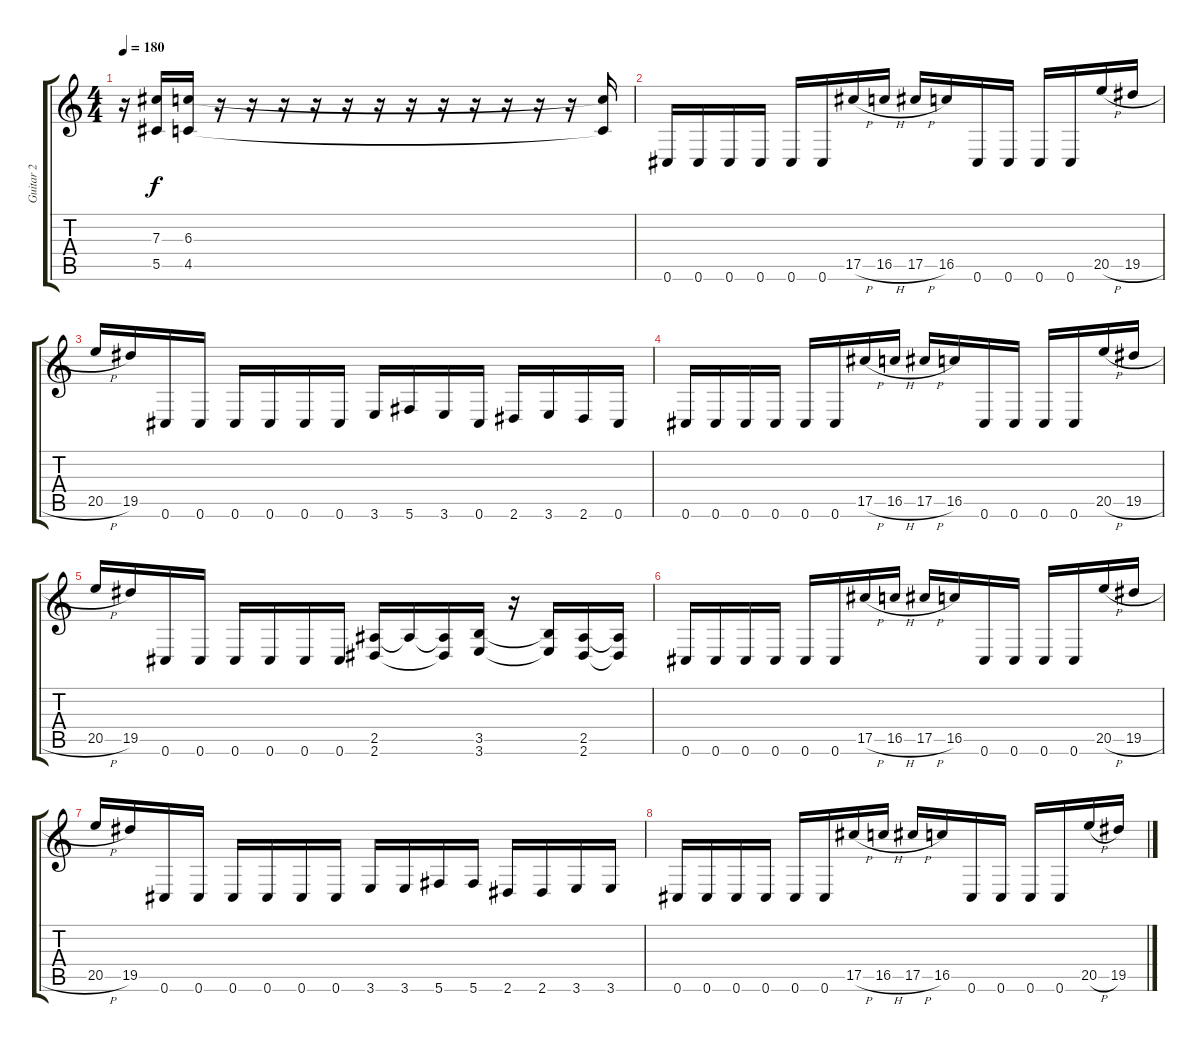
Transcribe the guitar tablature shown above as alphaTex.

\track ("Guitar 2" "Guitar 2") {instrument distortionguitar}
\staff {score tabs}
\tuning (Eb4 Bb3 Gb3 Db3 Ab2 Db2) {hide}
\ts (4 4)
\tempo 180
\clef g2
\ks c
r.16{dy f} (7.3{t} 5.5{t}).16 (6.3 4.5).16 r.16 r.16 r.16 r.16 r.16 r.16 r.16 r.16 r.16 r.16 r.16 r.16 (6.3{t} 4.5{t}).16 |
0.6.16 0.6.16 0.6.16 0.6.16 0.6.16 0.6.16 17.5{h}.16 16.5{h}.16 17.5{h}.16 16.5.16 0.6.16 0.6.16 0.6.16 0.6.16 20.5{h}.16 19.5{h}.16 |
20.5{h}.16 19.5.16 0.6.16 0.6.16 0.6.16 0.6.16 0.6.16 0.6.16 3.6.16 5.6.16 3.6.16 0.6.16 2.6.16 3.6.16 2.6.16 0.6.16 |
0.6.16 0.6.16 0.6.16 0.6.16 0.6.16 0.6.16 17.5{h}.16 16.5{h}.16 17.5{h}.16 16.5.16 0.6.16 0.6.16 0.6.16 0.6.16 20.5{h}.16 19.5{h}.16 |
20.5{h}.16 19.5.16 0.6.16 0.6.16 0.6.16 0.6.16 0.6.16 0.6.16 (2.5 2.6).16 2.5{t}.16 (2.5{t} 2.6{t}).16 (3.5 3.6).16 r.16 (3.5{t} 3.6{t}).16 (2.5 2.6).16 (2.5{t} 2.6{t}).16 |
0.6.16 0.6.16 0.6.16 0.6.16 0.6.16 0.6.16 17.5{h}.16 16.5{h}.16 17.5{h}.16 16.5.16 0.6.16 0.6.16 0.6.16 0.6.16 20.5{h}.16 19.5{h}.16 |
20.5{h}.16 19.5.16 0.6.16 0.6.16 0.6.16 0.6.16 0.6.16 0.6.16 3.6.16 3.6.16 5.6.16 5.6.16 2.6.16 2.6.16 3.6.16 3.6.16 |
0.6.16 0.6.16 0.6.16 0.6.16 0.6.16 0.6.16 17.5{h}.16 16.5{h}.16 17.5{h}.16 16.5.16 0.6.16 0.6.16 0.6.16 0.6.16 20.5{h}.16 19.5{h}.16
